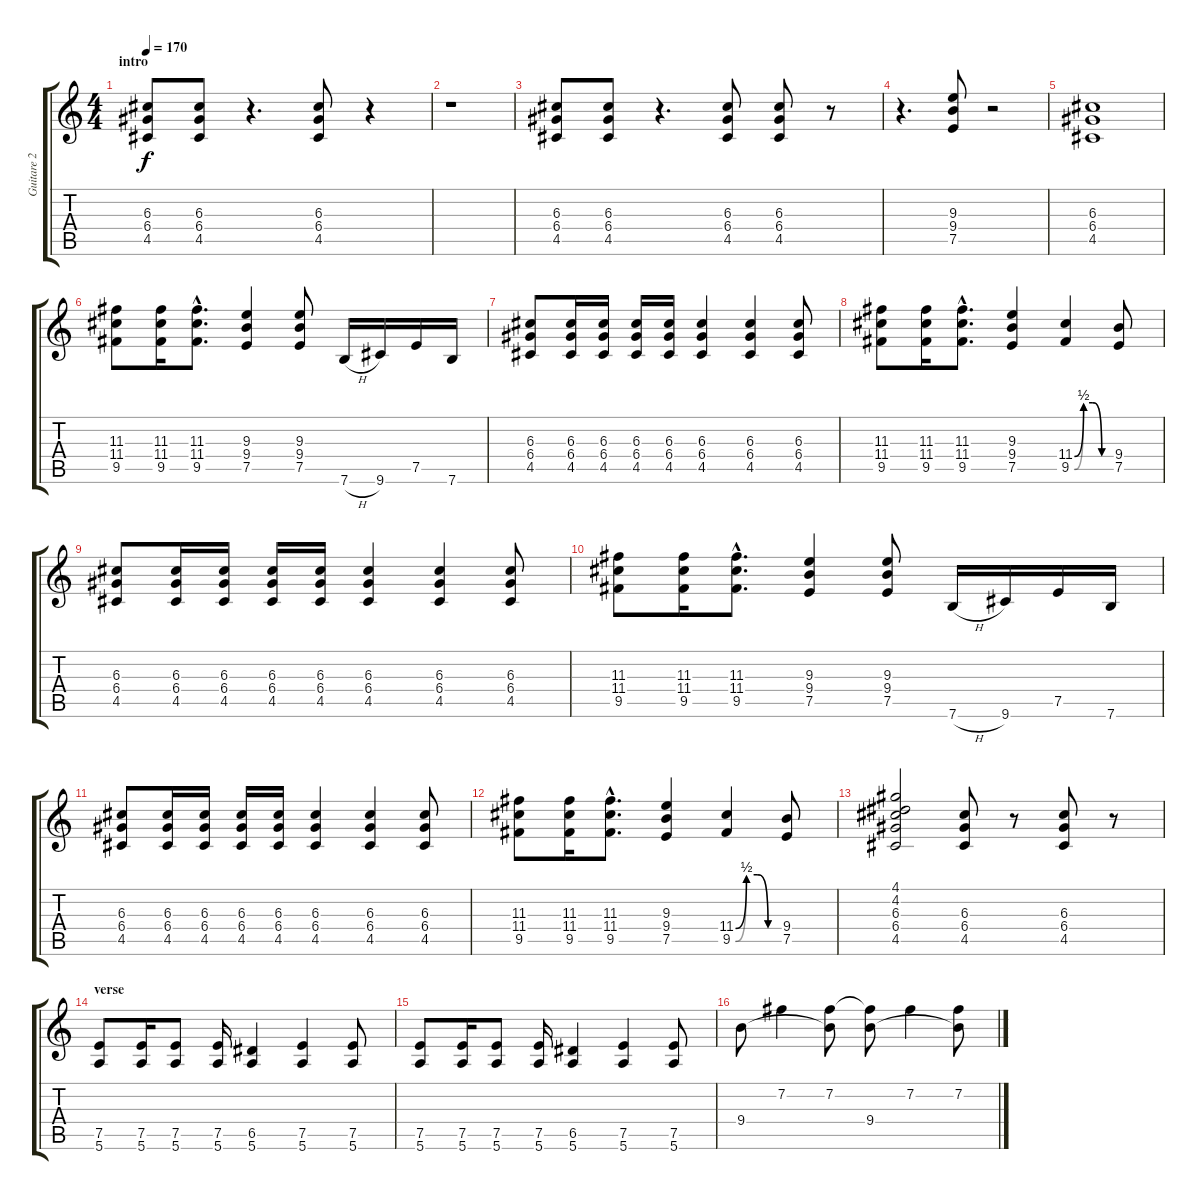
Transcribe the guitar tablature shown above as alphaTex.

\track ("Guitare 2" "Guitare 2") {instrument distortionguitar}
\staff {score tabs}
\tuning (E4 B3 G3 D3 A2 E2) {hide}
\ts (4 4)
\section ("" "intro")
\tempo 170
\clef g2
\ks c
(6.3 6.4 4.5).8{dy f instrument distortionguitar} (6.3 6.4 4.5).8 r.4{d} (6.3 6.4 4.5).8 r.4 |
r.1 |
(6.3 6.4 4.5).8 (6.3 6.4 4.5).8 r.4{d} (6.3 6.4 4.5).8 (6.3 6.4 4.5).8 r.8 |
r.4{d} (9.3 9.4 7.5).8 r.2 |
(6.3 6.4 4.5).1 |
(11.3 11.4 9.5).8 (11.3 11.4 9.5).16 (11.3{hac} 11.4{hac} 9.5{hac}).8{d} (9.3 9.4 7.5).4 (9.3 9.4 7.5).8 7.6{h}.16 9.6.16 7.5.16 7.6.16 |
(6.3 6.4 4.5).8 (6.3 6.4 4.5).16 (6.3 6.4 4.5).16 (6.3 6.4 4.5).16 (6.3 6.4 4.5).16 (6.3 6.4 4.5).4 (6.3 6.4 4.5).4 (6.3 6.4 4.5).8 |
(11.3 11.4 9.5).8 (11.3 11.4 9.5).16 (11.3{hac} 11.4{hac} 9.5{hac}).8{d} (9.3 9.4 7.5).4 (11.4{be (custom 0 0 15 2 30 2 45 0 60 0)} 9.5{be (custom 0 0 15 2 30 2 45 0 60 0)}).4 (9.4 7.5).8 |
(6.3 6.4 4.5).8 (6.3 6.4 4.5).16 (6.3 6.4 4.5).16 (6.3 6.4 4.5).16 (6.3 6.4 4.5).16 (6.3 6.4 4.5).4 (6.3 6.4 4.5).4 (6.3 6.4 4.5).8 |
(11.3 11.4 9.5).8 (11.3 11.4 9.5).16 (11.3{hac} 11.4{hac} 9.5{hac}).8{d} (9.3 9.4 7.5).4 (9.3 9.4 7.5).8 7.6{h}.16 9.6.16 7.5.16 7.6.16 |
(6.3 6.4 4.5).8 (6.3 6.4 4.5).16 (6.3 6.4 4.5).16 (6.3 6.4 4.5).16 (6.3 6.4 4.5).16 (6.3 6.4 4.5).4 (6.3 6.4 4.5).4 (6.3 6.4 4.5).8 |
(11.3 11.4 9.5).8 (11.3 11.4 9.5).16 (11.3{hac} 11.4{hac} 9.5{hac}).8{d} (9.3 9.4 7.5).4 (11.4{be (custom 0 0 15 2 30 2 45 0 60 0)} 9.5{be (custom 0 0 15 2 30 2 45 0 60 0)}).4 (9.4 7.5).8 |
(4.1 4.2 6.3 6.4 4.5).2 (6.3 6.4 4.5).8 r.8 (6.3 6.4 4.5).8 r.8 |
\section ("" "verse")
(7.5 5.6).8 (7.5 5.6).16 (7.5 5.6).8 (7.5 5.6).16 (6.5 5.6).4 (7.5 5.6).4 (7.5 5.6).8 |
(7.5 5.6).8 (7.5 5.6).16 (7.5 5.6).8 (7.5 5.6).16 (6.5 5.6).4 (7.5 5.6).4 (7.5 5.6).8 |
9.4.8 7.2.4 (7.2 9.4{t}).8 (7.2{t} 9.4).8 7.2.4 (7.2 9.4{t}).8
